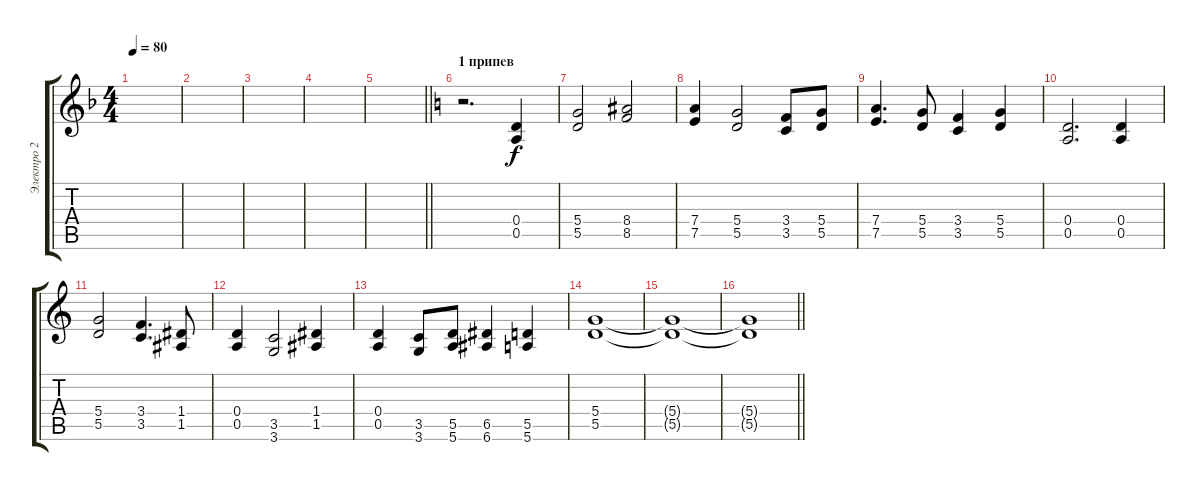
\track ("Электро 2" "Электро 2") {instrument overdrivenguitar}
\staff {score tabs}
\tuning (E4 B3 G3 D3 A2 E2) {hide}
\ts (4 4)
\tempo 80
\clef g2
\ks f
|
|
|
|
\barLineRight lightlight
|
\section ("" "1 припев")
\ks c
r.2{d} (0.4 0.5).4{balance 4} |
(5.4 5.5).2 (8.4 8.5).2 |
(7.4 7.5).4 (5.4 5.5).2 (3.4 3.5).8 (5.4 5.5).8 |
(7.4 7.5).4{d} (5.4 5.5).8 (3.4 3.5).4 (5.4 5.5).4 |
(0.4 0.5).2{d} (0.4 0.5).4 |
(5.4 5.5).2 (3.4 3.5).4{d} (1.4 1.5).8 |
(0.4 0.5).4 (3.5 3.6).2 (1.4 1.5).4 |
(0.4 0.5).4 (3.5 3.6).8 (5.5 5.6).8 (6.5 6.6).4 (5.5 5.6).4 |
(5.4 5.5).1{volume 0} |
(5.4{t} 5.5{t}).1 |
\barLineRight lightlight
(5.4{t} 5.5{t}).1
